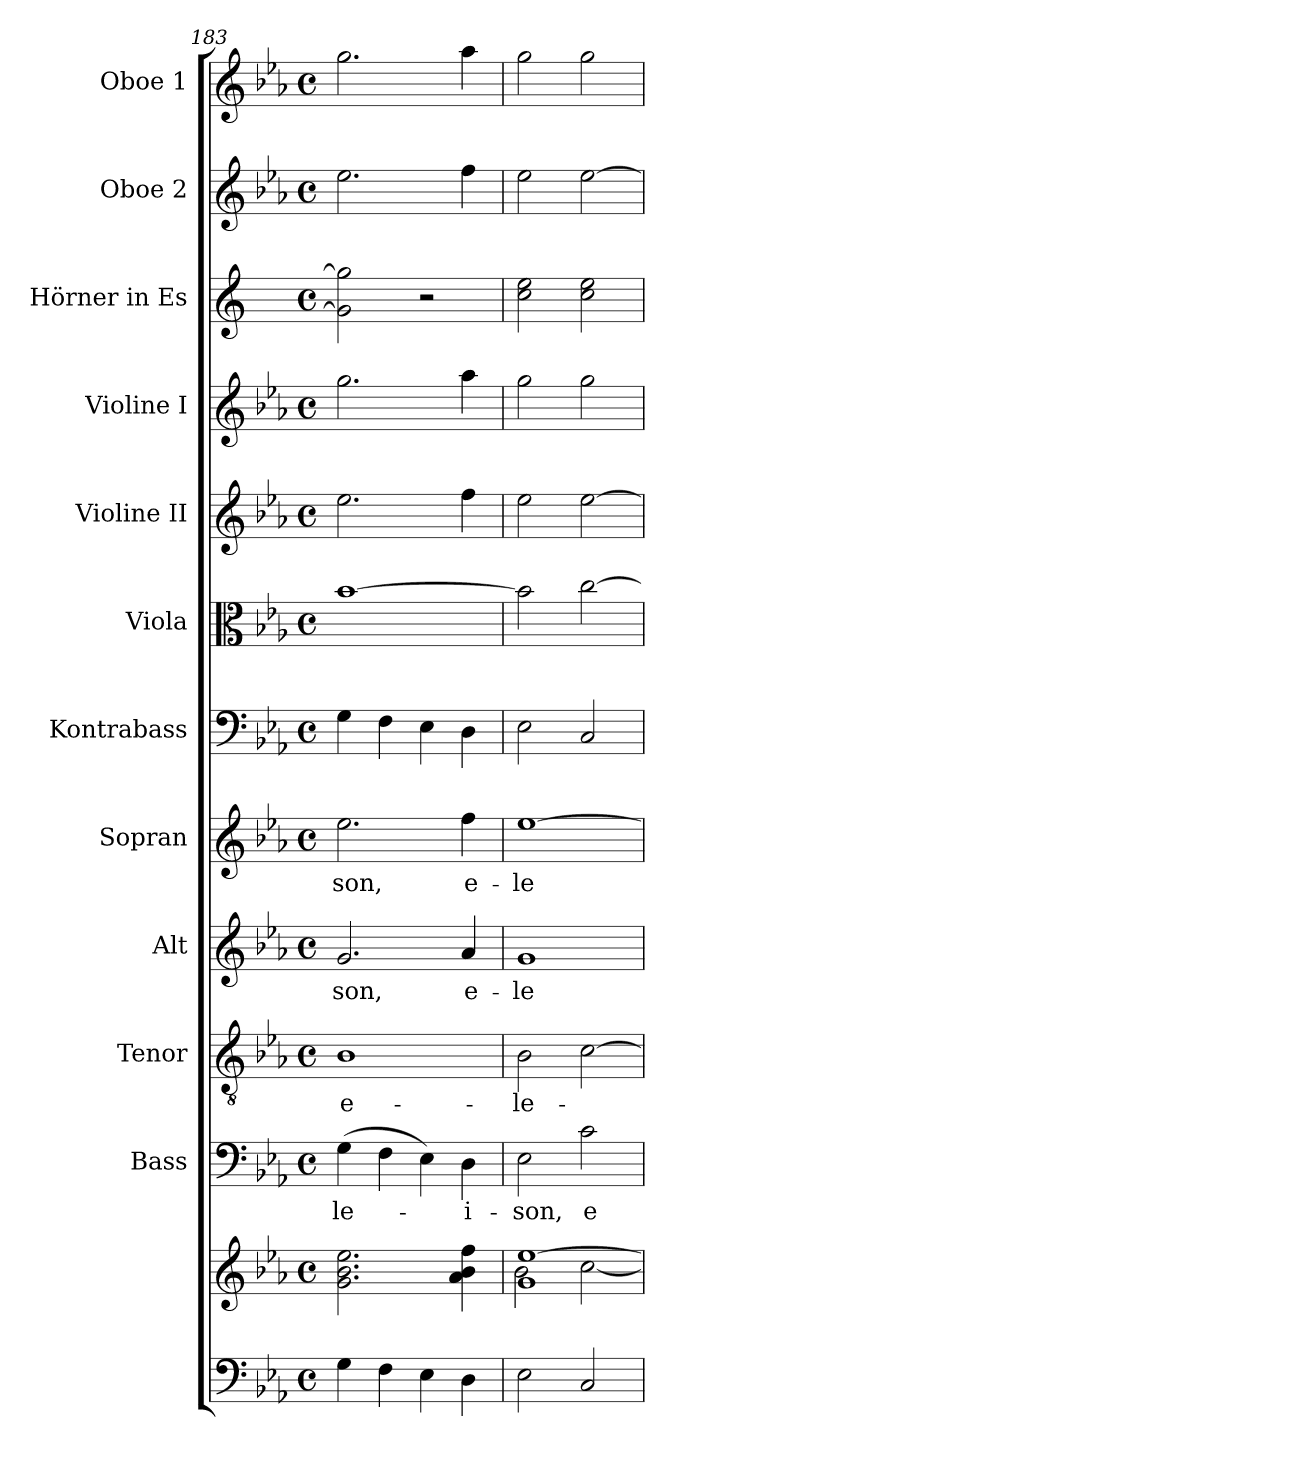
**kern	**kern	**kern	**text	**kern	**text	**kern	**text	**kern	**text	**kern	**kern	**kern	**kern	**kern	**kern	**kern
*part12	*part12	*part11	*part11	*part10	*part10	*part9	*part9	*part8	*part8	*part7	*part6	*part5	*part4	*part3	*part2	*part1
*staff13	*staff12	*staff11	*staff11	*staff10	*staff10	*staff9	*staff9	*staff8	*staff8	*staff7	*staff6	*staff5	*staff4	*staff3	*staff2	*staff1
*	*	*I"Bass	*	*I"Tenor	*	*I"Alt	*	*I"Sopran	*	*I"Kontrabass	*I"Viola	*I"Violine II	*I"Violine I	*I"Hörner in Es	*I"Oboe 2	*I"Oboe 1
*	*	*I'B.	*	*I'T.	*	*I'A.	*	*I'S.	*	*I'Kb.	*I'Vla.	*I'Vl. II	*I'Vl. I	*	*I'Ob. 2	*I'Ob. 1
*clefF4	*clefG2	*clefF4	*	*clefGv2	*	*clefG2	*	*clefG2	*	*clefF4	*clefC3	*clefG2	*clefG2	*clefG2	*clefG2	*clefG2
*	*	*	*	*	*	*	*	*	*	*ITrd7c12	*	*	*	*ITrd5c9	*	*
*k[b-e-a-]	*k[b-e-a-]	*k[b-e-a-]	*	*k[b-e-a-]	*	*k[b-e-a-]	*	*k[b-e-a-]	*	*k[b-e-a-]	*k[b-e-a-]	*k[b-e-a-]	*k[b-e-a-]	*k[b-e-a-]	*k[b-e-a-]	*k[b-e-a-]
*E-:	*E-:	*E-:	*	*E-:	*	*E-:	*	*E-:	*	*E-:	*E-:	*E-:	*E-:	*E-:	*E-:	*E-:
*M4/4	*M4/4	*M4/4	*	*M4/4	*	*M4/4	*	*M4/4	*	*M4/4	*M4/4	*M4/4	*M4/4	*M4/4	*M4/4	*M4/4
*met(c)	*met(c)	*met(c)	*	*met(c)	*	*met(c)	*	*met(c)	*	*met(c)	*met(c)	*met(c)	*met(c)	*met(c)	*met(c)	*met(c)
=183	=183	=183	=183	=183	=183	=183	=183	=183	=183	=183	=183	=183	=183	=183	=183	=183
!	!	!	!LO:LY:b	!	!LO:LY:b	!	!LO:LY:b	!	!LO:LY:b	!	!	!	!	!	!	!
4G\	2.g\ 2.b-\ 2.ee-\	(>4G\	-le-	1B-	e-	2.g/	-son,	2.ee-\	-son,	4GG\	[1b-	2.ee-\	2.gg\	2B-\] 2b-\]	2.ee-\	2.gg\
4F\	.	4F\	.	.	.	.	.	.	.	4FF\	.	.	.	.	.	.
4E-\	.	4E-\)	.	.	.	.	.	.	.	4EE-\	.	.	.	2r	.	.
!	!	!	!LO:LY:b	!	!	!	!LO:LY:b	!	!LO:LY:b	!	!	!	!	!	!	!
4D\	4a-\ 4b-\ 4ff\	4D\	-i-	.	.	4a-/	e-	4ff\	e-	4DD\	.	4ff\	4aa-\	.	4ff\	4aa-\
=184	=184	=184	=184	=184	=184	=184	=184	=184	=184	=184	=184	=184	=184	=184	=184	=184
*	*^	*	*	*	*	*	*	*	*	*	*	*	*	*	*	*
!	!	!	!	!LO:LY:b	!	!LO:LY:b	!	!LO:LY:b	!	!LO:LY:b	!	!	!	!	!	!	!
2E-\	1g [>1ee-	2b-\	2E-\	-son,	2B-\	-le-	1g	-le-	[1ee-	-le-	2EE-\	2b-\]	2ee-\	2gg\	2e-\ 2g\	2ee-\	2gg\
!	!	!	!	!LO:LY:b	!	!	!	!	!	!	!	!	!	!	!	!	!
2C/	.	[<2cc\	2c\	e-	[2c\	.	.	.	.	.	2CC/	[2cc\	[2ee-\	2gg\	2e-\ 2g\	[2ee-\	2gg\
*	*v	*v	*	*	*	*	*	*	*	*	*	*	*	*	*	*	*
=	=	=	=	=	=	=	=	=	=	=	=	=	=	=	=	=
*-	*-	*-	*-	*-	*-	*-	*-	*-	*-	*-	*-	*-	*-	*-	*-	*-
